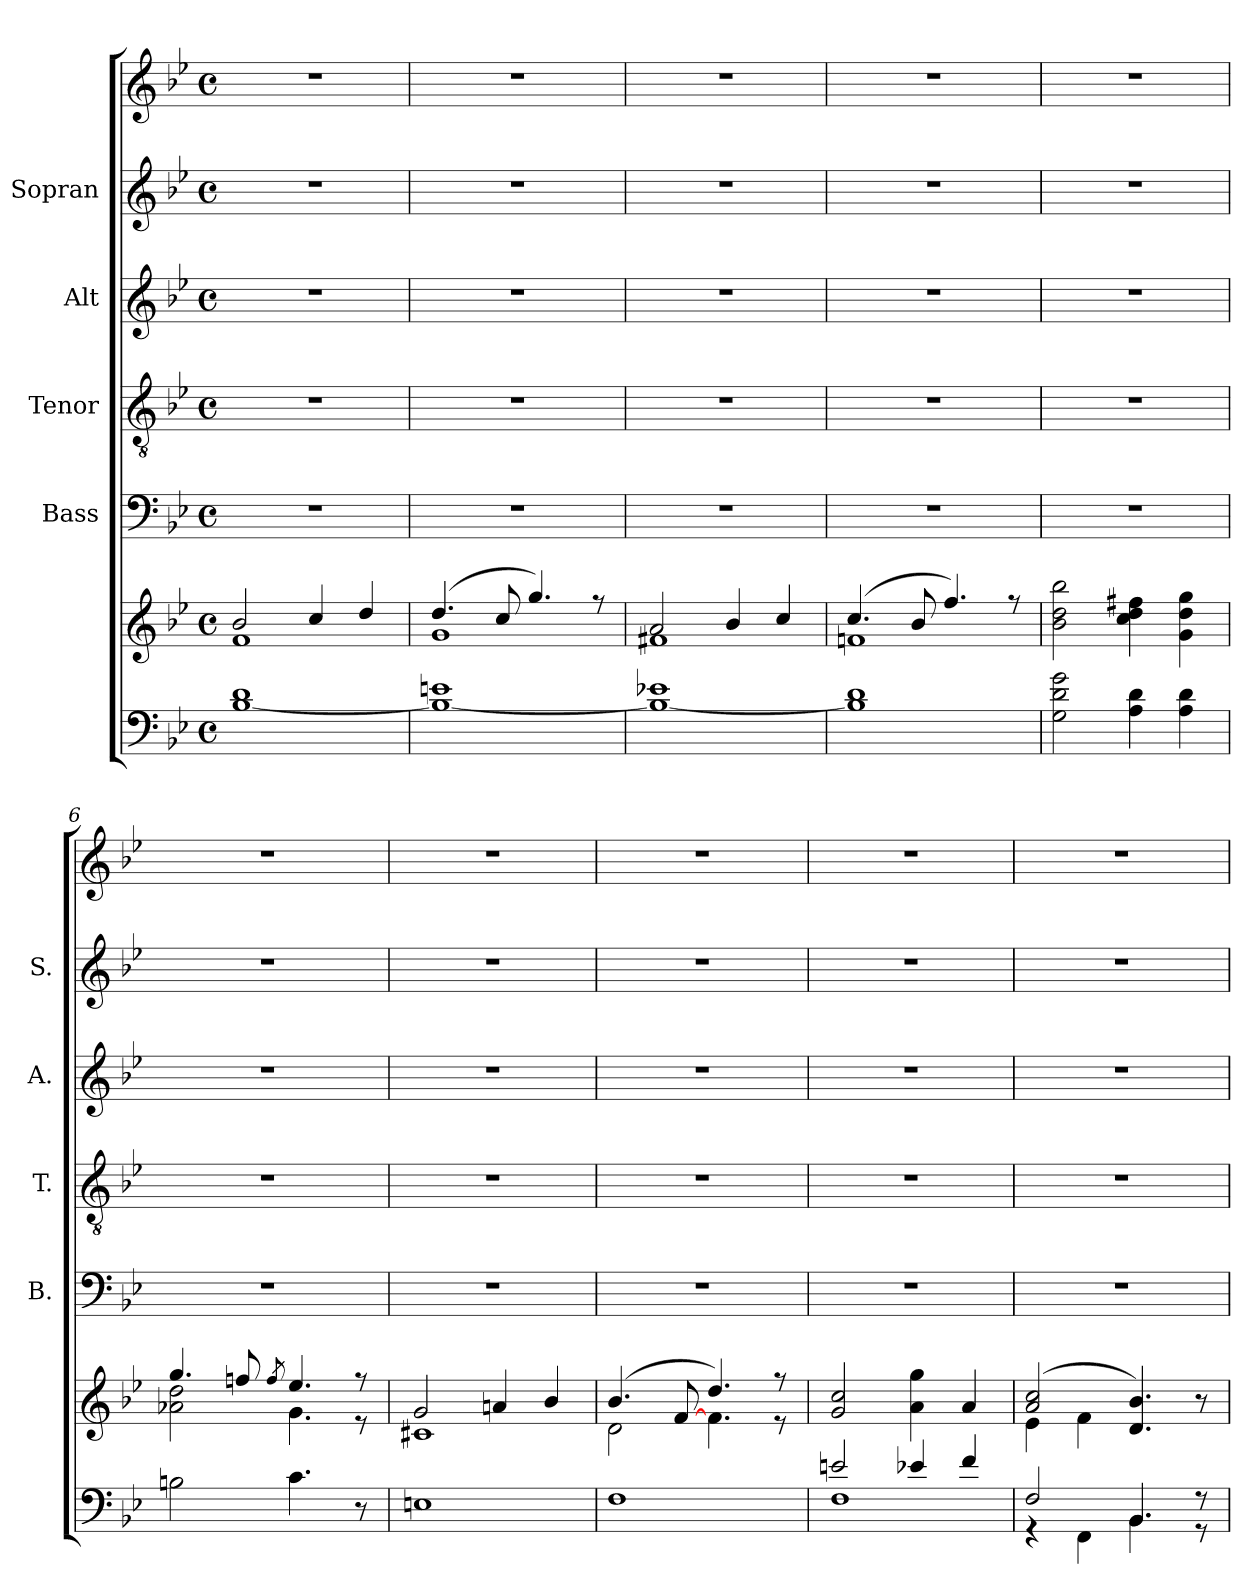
**kern	**kern	**kern	**kern	**kern	**kern	**kern
*part6	*part6	*part5	*part4	*part3	*part2	*part1
*staff7	*staff6	*staff5	*staff4	*staff3	*staff2	*staff1
*	*	*I"Bass	*I"Tenor	*I"Alt	*I"Sopran	*
*	*	*I'B.	*I'T.	*I'A.	*I'S.	*
*clefF4	*clefG2	*clefF4	*clefGv2	*clefG2	*clefG2	*clefG2
*k[b-e-]	*k[b-e-]	*k[b-e-]	*k[b-e-]	*k[b-e-]	*k[b-e-]	*k[b-e-]
*B-:	*B-:	*B-:	*B-:	*B-:	*B-:	*B-:
*M4/4	*M4/4	*M4/4	*M4/4	*M4/4	*M4/4	*M4/4
*met(c)	*met(c)	*met(c)	*met(c)	*met(c)	*met(c)	*met(c)
*MM60	*MM60	*MM60	*MM60	*MM60	*MM60	*MM60
=1	=1	=1	=1	=1	=1	=1
*^	*^	*	*	*	*	*
1d	[<1B-	2b-/	1f	1r	1r	1r	1r	1r
.	.	4cc/	.	.	.	.	.	.
.	.	4dd/	.	.	.	.	.	.
=2	=2	=2	=2	=2	=2	=2	=2	=2
1en	1B-_	(4.dd/	1g	1r	1r	1r	1r	1r
.	.	8cc/	.	.	.	.	.	.
.	.	4.gg/)	.	.	.	.	.	.
.	.	8rff	.	.	.	.	.	.
=3	=3	=3	=3	=3	=3	=3	=3	=3
1e-X	1B-_	2a/	1f#X	1r	1r	1r	1r	1r
.	.	4b-/	.	.	.	.	.	.
.	.	4cc/	.	.	.	.	.	.
=4	=4	=4	=4	=4	=4	=4	=4	=4
1d	1B-]	(4.cc/	1fn	1r	1r	1r	1r	1r
.	.	8b-/	.	.	.	.	.	.
.	.	4.ff/)	.	.	.	.	.	.
.	.	8ree	.	.	.	.	.	.
*v	*v	*	*	*	*	*	*	*
*	*v	*v	*	*	*	*	*
=5	=5	=5	=5	=5	=5	=5
2G\ 2d\ 2g\	2b-\ 2dd\ 2bb-\	1r	1r	1r	1r	1r
4A\ 4d\	4cc\ 4dd\ 4ff#X\	.	.	.	.	.
4A\ 4d\	4g\ 4dd\ 4gg\	.	.	.	.	.
=6	=6	=6	=6	=6	=6	=6
*	*^	*	*	*	*	*
2Bn\	4.gg/	2a-X\ 2dd\	1r	1r	1r	1r	1r
.	8ffn/	.	.	.	.	.	.
.	8qff/	.	.	.	.	.	.
4.c\	4.ee-/	4.g\	.	.	.	.	.
8r	8r	8r	.	.	.	.	.
!!LO:LB:g=z
=7	=7	=7	=7	=7	=7	=7	=7
1En	2g/	1c#X	1r	1r	1r	1r	1r
.	4an/	.	.	.	.	.	.
.	4b-/	.	.	.	.	.	.
=8	=8	=8	=8	=8	=8	=8	=8
1F	(4.b-/	2d\	1r	1r	1r	1r	1r
.	[<8f/	.	.	.	.	.	.
.	4.dd/)	4.f\	.	.	.	.	.
.	8r	8r	.	.	.	.	.
*	*v	*v	*	*	*	*	*
=9	=9	=9	=9	=9	=9	=9
*^	*	*	*	*	*	*
2en/	1F	2g/ 2cc/	1r	1r	1r	1r	1r
4e-X/	.	4a\ 4gg\	.	.	.	.	.
4f/	.	4a/	.	.	.	.	.
=10	=10	=10	=10	=10	=10	=10	=10
*	*	*^	*	*	*	*	*
2F/	4rGG	(2a/ 2cc/	4e-\	1r	1r	1r	1r	1r
.	4FF\	.	4f\	.	.	.	.	.
4.BB-/	4.BB-\	4.d/ 4.b-/)	2ryy	.	.	.	.	.
8r	8r	8r	.	.	.	.	.	.
*v	*v	*	*	*	*	*	*	*
*	*v	*v	*	*	*	*	*
=	=	=	=	=	=	=
*-	*-	*-	*-	*-	*-	*-
